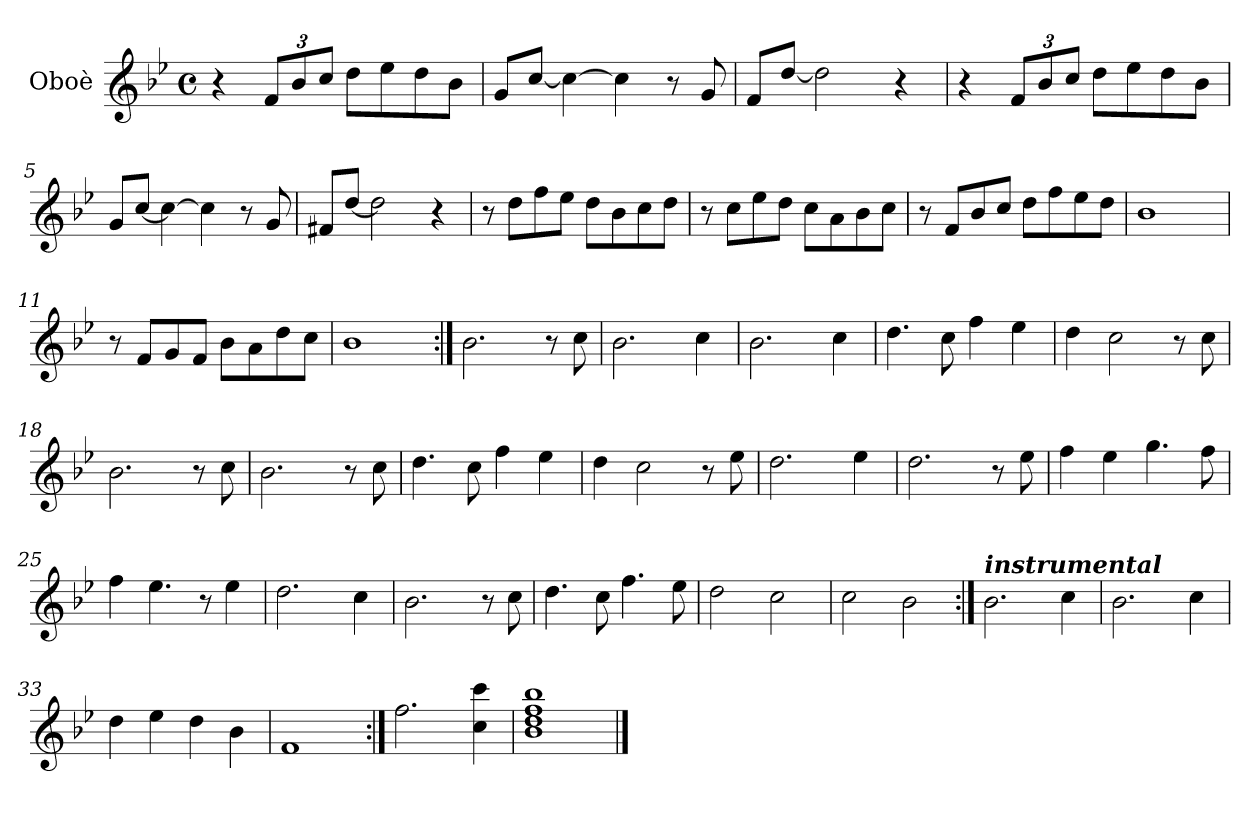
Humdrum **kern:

**kern
*part1
*staff1
*I"Oboè
*I'Ob.
*clefG2
*k[b-e-]
*M4/4
*met(c)
=1
4r
*Xbrackettup
12f/L
12b-/
12cc/J
8dd\L
8ee-\
8dd\
8b-\J
=2
8g/L
[8cc/J
4cc\_
4cc\]
8r
8g/
=3
8f/L
[8dd/J
2dd\]
4r
=4
4r
12f/L
12b-/
12cc/J
8dd\L
8ee-\
8dd\
8b-\J
=5
8g/L
[8cc/J
4cc\_
4cc\]
8r
8g/
=6
8f#X/L
[8dd/J
2dd\]
4r
!!LO:LB:g=z
=7
8r
8dd\L
8ff\
8ee-\J
8dd\L
8b-\
8cc\
8dd\J
=8
8r
8cc\L
8ee-\
8dd\J
8cc\L
8a\
8b-\
8cc\J
=9
8r
8f/L
8b-/
8cc/J
8dd\L
8ff\
8ee-\
8dd\J
=10
1b-
=11
8r
8f/L
8g/
8f/J
8b-\L
8a\
8dd\
8cc\J
=12
1b-
=13:|!
2.b-\
8r
8cc\
=14
2.b-\
4cc\
!!LO:LB:g=z
=15
2.b-\
4cc\
=16
4.dd\
8cc\
4ff\
4ee-\
=17
4dd\
2cc\
8r
8cc\
=18
2.b-\
8r
8cc\
=19
2.b-\
8r
8cc\
=20
4.dd\
8cc\
4ff\
4ee-\
=21
4dd\
2cc\
8r
8ee-\
=22
2.dd\
4ee-\
=23
2.dd\
8r
8ee-\
=24
4ff\
4ee-\
4.gg\
8ff\
!!LO:LB:g=z
=25
4ff\
4.ee-\
8r
4ee-\
=26
2.dd\
4cc\
=27
2.b-\
8r
8cc\
=28
4.dd\
8cc\
4.ff\
8ee-\
=29
2dd\
2cc\
=30
2cc\
2b-\
=31:|!
!LO:TX:a:Bi:t=instrumental
2.b-\
4cc\
=32
2.b-\
4cc\
=33
4dd\
4ee-\
4dd\
4b-\
=34
1f
=35:|!
2.ff\
4cc\ 4ccc\
=36
1b- 1dd 1ff 1bb-
==
*-
